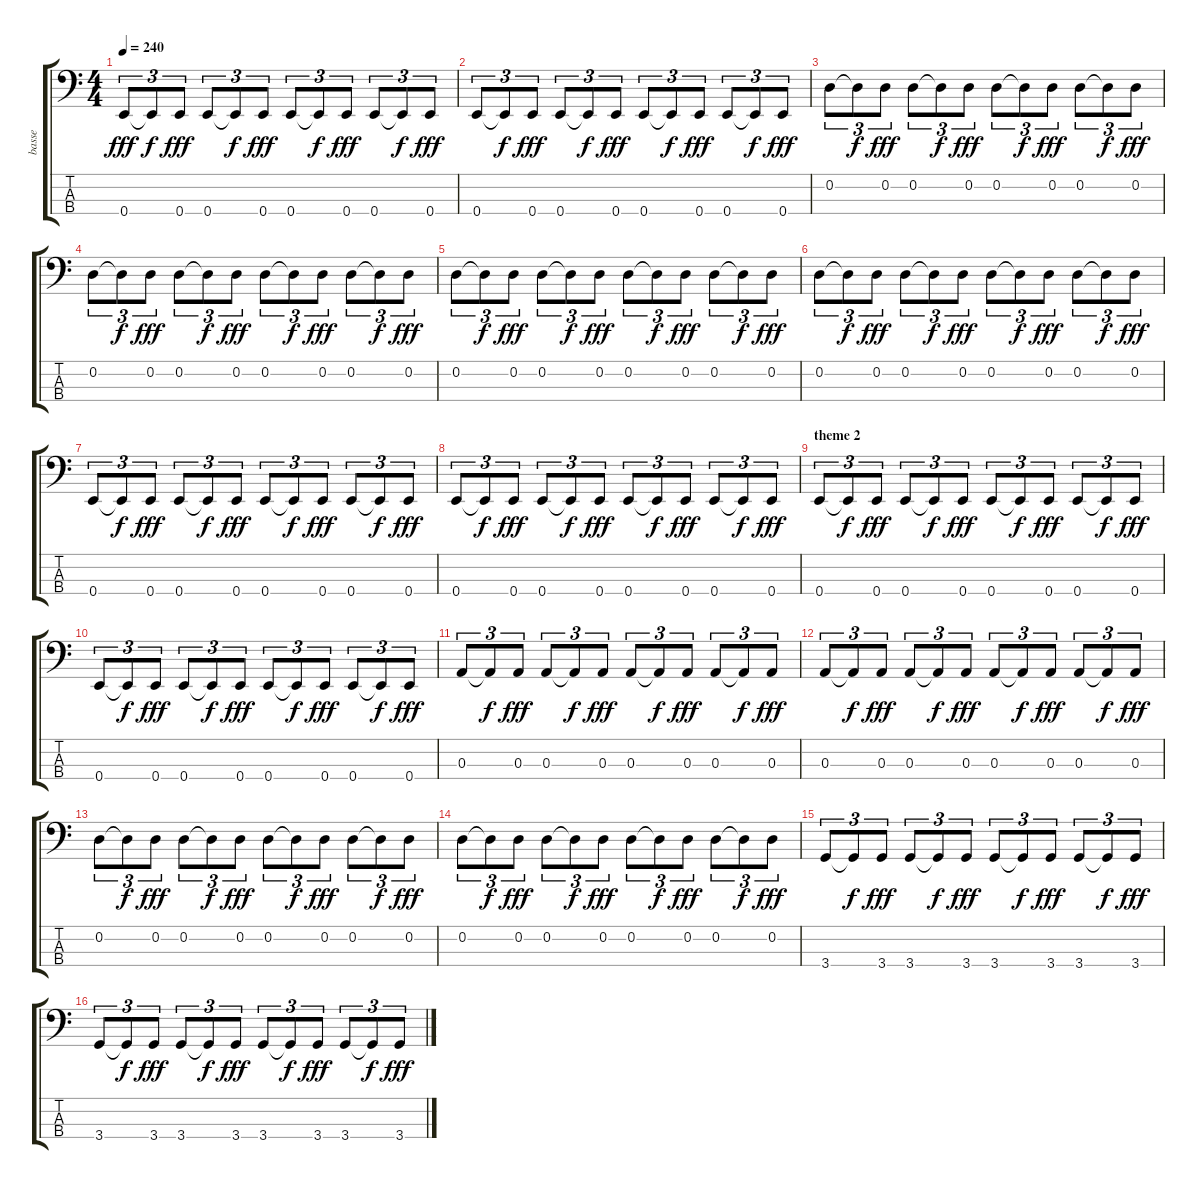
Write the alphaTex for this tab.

\track ("basse" "basse") {instrument electricbassfinger}
\staff {score tabs}
\tuning (G2 D2 A1 E1) {hide}
\ts (4 4)
\tempo 240
\clef f4
\ks c
0.4.8{tu (3 2) dy fff} 0.4{t}.8{tu (3 2) dy f} 0.4.8{tu (3 2) dy fff} 0.4.8{tu (3 2)} 0.4{t}.8{tu (3 2) dy f} 0.4.8{tu (3 2) dy fff} 0.4.8{tu (3 2)} 0.4{t}.8{tu (3 2) dy f} 0.4.8{tu (3 2) dy fff} 0.4.8{tu (3 2)} 0.4{t}.8{tu (3 2) dy f} 0.4.8{tu (3 2) dy fff} |
0.4.8{tu (3 2)} 0.4{t}.8{tu (3 2) dy f} 0.4.8{tu (3 2) dy fff} 0.4.8{tu (3 2)} 0.4{t}.8{tu (3 2) dy f} 0.4.8{tu (3 2) dy fff} 0.4.8{tu (3 2)} 0.4{t}.8{tu (3 2) dy f} 0.4.8{tu (3 2) dy fff} 0.4.8{tu (3 2)} 0.4{t}.8{tu (3 2) dy f} 0.4.8{tu (3 2) dy fff} |
0.2.8{tu (3 2)} 0.2{t}.8{tu (3 2) dy f} 0.2.8{tu (3 2) dy fff} 0.2.8{tu (3 2)} 0.2{t}.8{tu (3 2) dy f} 0.2.8{tu (3 2) dy fff} 0.2.8{tu (3 2)} 0.2{t}.8{tu (3 2) dy f} 0.2.8{tu (3 2) dy fff} 0.2.8{tu (3 2)} 0.2{t}.8{tu (3 2) dy f} 0.2.8{tu (3 2) dy fff} |
0.2.8{tu (3 2)} 0.2{t}.8{tu (3 2) dy f} 0.2.8{tu (3 2) dy fff} 0.2.8{tu (3 2)} 0.2{t}.8{tu (3 2) dy f} 0.2.8{tu (3 2) dy fff} 0.2.8{tu (3 2)} 0.2{t}.8{tu (3 2) dy f} 0.2.8{tu (3 2) dy fff} 0.2.8{tu (3 2)} 0.2{t}.8{tu (3 2) dy f} 0.2.8{tu (3 2) dy fff} |
0.2.8{tu (3 2)} 0.2{t}.8{tu (3 2) dy f} 0.2.8{tu (3 2) dy fff} 0.2.8{tu (3 2)} 0.2{t}.8{tu (3 2) dy f} 0.2.8{tu (3 2) dy fff} 0.2.8{tu (3 2)} 0.2{t}.8{tu (3 2) dy f} 0.2.8{tu (3 2) dy fff} 0.2.8{tu (3 2)} 0.2{t}.8{tu (3 2) dy f} 0.2.8{tu (3 2) dy fff} |
0.2.8{tu (3 2)} 0.2{t}.8{tu (3 2) dy f} 0.2.8{tu (3 2) dy fff} 0.2.8{tu (3 2)} 0.2{t}.8{tu (3 2) dy f} 0.2.8{tu (3 2) dy fff} 0.2.8{tu (3 2)} 0.2{t}.8{tu (3 2) dy f} 0.2.8{tu (3 2) dy fff} 0.2.8{tu (3 2)} 0.2{t}.8{tu (3 2) dy f} 0.2.8{tu (3 2) dy fff} |
0.4.8{tu (3 2)} 0.4{t}.8{tu (3 2) dy f} 0.4.8{tu (3 2) dy fff} 0.4.8{tu (3 2)} 0.4{t}.8{tu (3 2) dy f} 0.4.8{tu (3 2) dy fff} 0.4.8{tu (3 2)} 0.4{t}.8{tu (3 2) dy f} 0.4.8{tu (3 2) dy fff} 0.4.8{tu (3 2)} 0.4{t}.8{tu (3 2) dy f} 0.4.8{tu (3 2) dy fff} |
0.4.8{tu (3 2)} 0.4{t}.8{tu (3 2) dy f} 0.4.8{tu (3 2) dy fff} 0.4.8{tu (3 2)} 0.4{t}.8{tu (3 2) dy f} 0.4.8{tu (3 2) dy fff} 0.4.8{tu (3 2)} 0.4{t}.8{tu (3 2) dy f} 0.4.8{tu (3 2) dy fff} 0.4.8{tu (3 2)} 0.4{t}.8{tu (3 2) dy f} 0.4.8{tu (3 2) dy fff} |
\section ("" "theme 2")
0.4.8{tu (3 2)} 0.4{t}.8{tu (3 2) dy f} 0.4.8{tu (3 2) dy fff} 0.4.8{tu (3 2)} 0.4{t}.8{tu (3 2) dy f} 0.4.8{tu (3 2) dy fff} 0.4.8{tu (3 2)} 0.4{t}.8{tu (3 2) dy f} 0.4.8{tu (3 2) dy fff} 0.4.8{tu (3 2)} 0.4{t}.8{tu (3 2) dy f} 0.4.8{tu (3 2) dy fff} |
0.4.8{tu (3 2)} 0.4{t}.8{tu (3 2) dy f} 0.4.8{tu (3 2) dy fff} 0.4.8{tu (3 2)} 0.4{t}.8{tu (3 2) dy f} 0.4.8{tu (3 2) dy fff} 0.4.8{tu (3 2)} 0.4{t}.8{tu (3 2) dy f} 0.4.8{tu (3 2) dy fff} 0.4.8{tu (3 2)} 0.4{t}.8{tu (3 2) dy f} 0.4.8{tu (3 2) dy fff} |
0.3.8{tu (3 2)} 0.3{t}.8{tu (3 2) dy f} 0.3.8{tu (3 2) dy fff} 0.3.8{tu (3 2)} 0.3{t}.8{tu (3 2) dy f} 0.3.8{tu (3 2) dy fff} 0.3.8{tu (3 2)} 0.3{t}.8{tu (3 2) dy f} 0.3.8{tu (3 2) dy fff} 0.3.8{tu (3 2)} 0.3{t}.8{tu (3 2) dy f} 0.3.8{tu (3 2) dy fff} |
0.3.8{tu (3 2)} 0.3{t}.8{tu (3 2) dy f} 0.3.8{tu (3 2) dy fff} 0.3.8{tu (3 2)} 0.3{t}.8{tu (3 2) dy f} 0.3.8{tu (3 2) dy fff} 0.3.8{tu (3 2)} 0.3{t}.8{tu (3 2) dy f} 0.3.8{tu (3 2) dy fff} 0.3.8{tu (3 2)} 0.3{t}.8{tu (3 2) dy f} 0.3.8{tu (3 2) dy fff} |
0.2.8{tu (3 2)} 0.2{t}.8{tu (3 2) dy f} 0.2.8{tu (3 2) dy fff} 0.2.8{tu (3 2)} 0.2{t}.8{tu (3 2) dy f} 0.2.8{tu (3 2) dy fff} 0.2.8{tu (3 2)} 0.2{t}.8{tu (3 2) dy f} 0.2.8{tu (3 2) dy fff} 0.2.8{tu (3 2)} 0.2{t}.8{tu (3 2) dy f} 0.2.8{tu (3 2) dy fff} |
0.2.8{tu (3 2)} 0.2{t}.8{tu (3 2) dy f} 0.2.8{tu (3 2) dy fff} 0.2.8{tu (3 2)} 0.2{t}.8{tu (3 2) dy f} 0.2.8{tu (3 2) dy fff} 0.2.8{tu (3 2)} 0.2{t}.8{tu (3 2) dy f} 0.2.8{tu (3 2) dy fff} 0.2.8{tu (3 2)} 0.2{t}.8{tu (3 2) dy f} 0.2.8{tu (3 2) dy fff} |
3.4.8{tu (3 2)} 3.4{t}.8{tu (3 2) dy f} 3.4.8{tu (3 2) dy fff} 3.4.8{tu (3 2)} 3.4{t}.8{tu (3 2) dy f} 3.4.8{tu (3 2) dy fff} 3.4.8{tu (3 2)} 3.4{t}.8{tu (3 2) dy f} 3.4.8{tu (3 2) dy fff} 3.4.8{tu (3 2)} 3.4{t}.8{tu (3 2) dy f} 3.4.8{tu (3 2) dy fff} |
3.4.8{tu (3 2)} 3.4{t}.8{tu (3 2) dy f} 3.4.8{tu (3 2) dy fff} 3.4.8{tu (3 2)} 3.4{t}.8{tu (3 2) dy f} 3.4.8{tu (3 2) dy fff} 3.4.8{tu (3 2)} 3.4{t}.8{tu (3 2) dy f} 3.4.8{tu (3 2) dy fff} 3.4.8{tu (3 2)} 3.4{t}.8{tu (3 2) dy f} 3.4.8{tu (3 2) dy fff}
